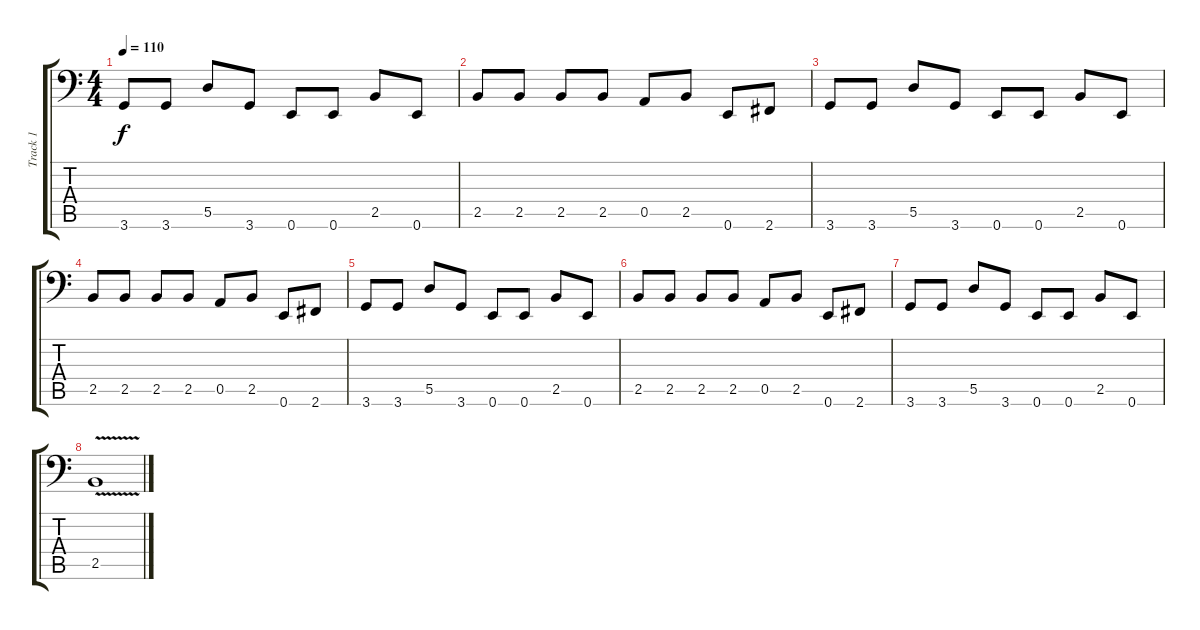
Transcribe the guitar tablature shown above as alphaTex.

\track ("Track 1" "Track 1") {instrument electricbassfinger}
\staff {score tabs}
\tuning (E3 B2 G2 D2 A1 E1) {hide}
\ts (4 4)
\tempo 110
\clef f4
\ks c
3.6.8{dy f} 3.6.8 5.5.8 3.6.8 0.6.8 0.6.8 2.5.8 0.6.8 |
2.5.8 2.5.8 2.5.8 2.5.8 0.5.8 2.5.8 0.6.8 2.6.8 |
3.6.8 3.6.8 5.5.8 3.6.8 0.6.8 0.6.8 2.5.8 0.6.8 |
2.5.8{instrument synthbass2} 2.5.8 2.5.8 2.5.8 0.5.8 2.5.8 0.6.8 2.6.8 |
3.6.8 3.6.8 5.5.8 3.6.8 0.6.8 0.6.8 2.5.8 0.6.8 |
2.5.8 2.5.8 2.5.8 2.5.8 0.5.8 2.5.8 0.6.8 2.6.8 |
3.6.8 3.6.8 5.5.8 3.6.8 0.6.8 0.6.8 2.5.8 0.6.8 |
2.5{v}.1{volume 0}
